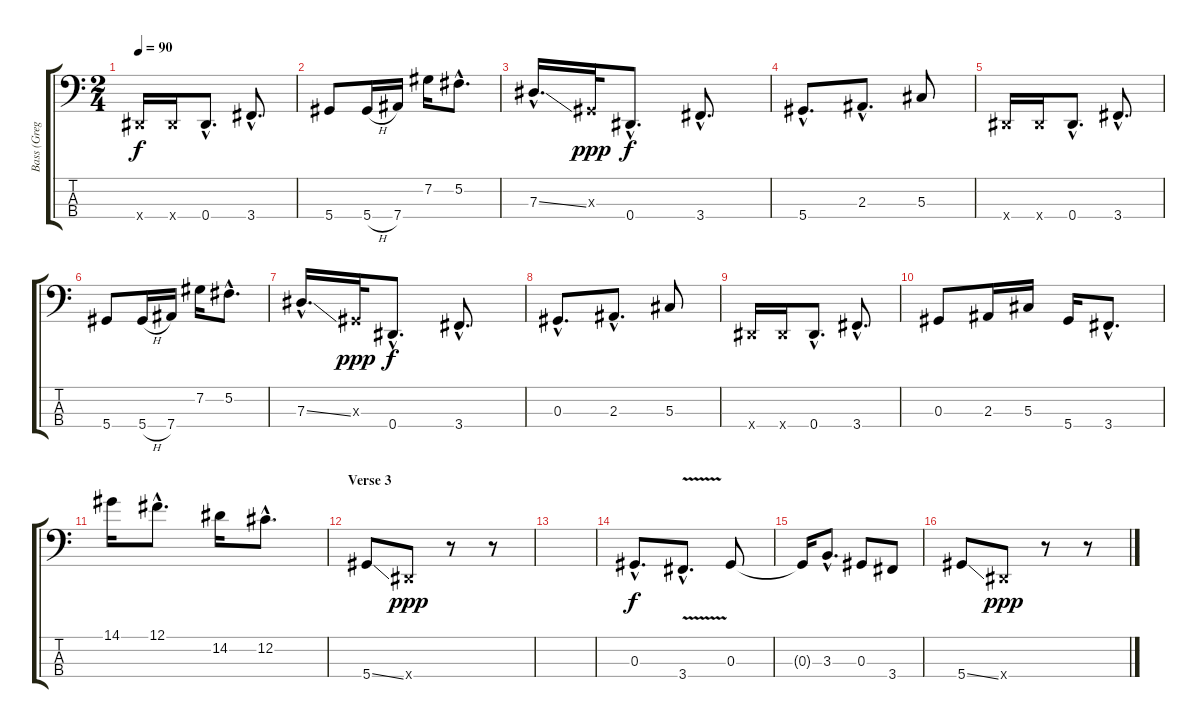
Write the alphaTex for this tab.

\track ("Bass (Greg Chaisson)" "Bass (Greg") {instrument electricbassfinger}
\staff {score tabs}
\tuning (Gb2 Db2 Ab1 Eb1) {hide}
\ts (2 4)
\tempo 90
\clef f4
\ks c
0.4{x}.16{dy f} 0.4{x}.16 0.4{hac}.8{d} 3.4{hac}.8{d} |
5.4.8 5.4{h}.16 7.4.16 7.2.16 5.2{hac}.8{d} |
7.3{ss hac}.16{d} 0.3{x}.32{dy ppp} 0.4{hac}.8{d dy f} 3.4{hac}.8{d} |
5.4{hac}.8{d} 2.3{hac}.8{d} 5.3.8 |
0.4{x}.16 0.4{x}.16 0.4{hac}.8{d} 3.4{hac}.8{d} |
5.4.8 5.4{h}.16 7.4.16 7.2.16 5.2{hac}.8{d} |
7.3{ss hac}.16{d} 0.3{x}.32{dy ppp} 0.4{hac}.8{d dy f} 3.4{hac}.8{d} |
0.3{hac}.8{d} 2.3{hac}.8{d} 5.3.8 |
0.4{x}.16 0.4{x}.16 0.4{hac}.8{d} 3.4{hac}.8{d} |
0.3.8 2.3.16 5.3.16 5.4.16 3.4{hac}.8{d} |
14.1.16 12.1{hac}.8{d} 14.2.16 12.2{hac}.8{d} |
\section ("" "Verse 3")
5.4{ss}.8 0.4{x}.8{dy ppp} r.8 r.8 |
|
0.3{hac}.8{d dy f} 3.4{v hac}.8{d} 0.3.8 |
0.3{t}.16 3.3{hac}.8{d} 0.3.8 3.4.8 |
5.4{ss}.8 0.4{x}.8{dy ppp} r.8 r.8
